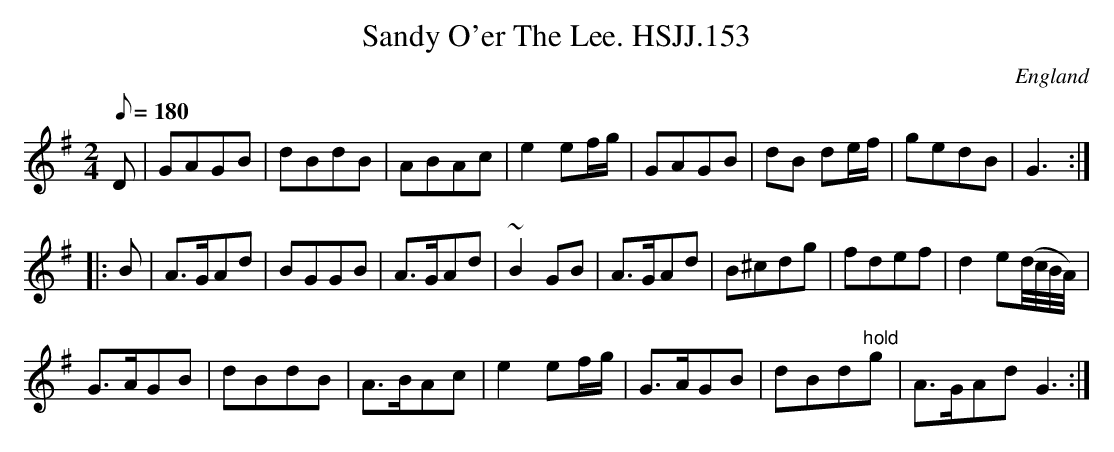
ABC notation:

X:1
T:Sandy O'er The Lee. HSJJ.153
M:2/4
L:1/8
Q:180
O:England
K:G
D|GAGB|dBdB|ABAc|e2ef/g/|GAGB|dB de/f/|gedB|G3:|!
|:B|A>GAd|BGGB|A>GAd|~B2GB|A>GAd|B^cdg|fdef|d2e(d/4c/4B/4A/4)|!
G>AGB|dBdB|A>BAc|e2ef/g/|G>AGB|dBd"hold"g|A>GAdG3:|]
